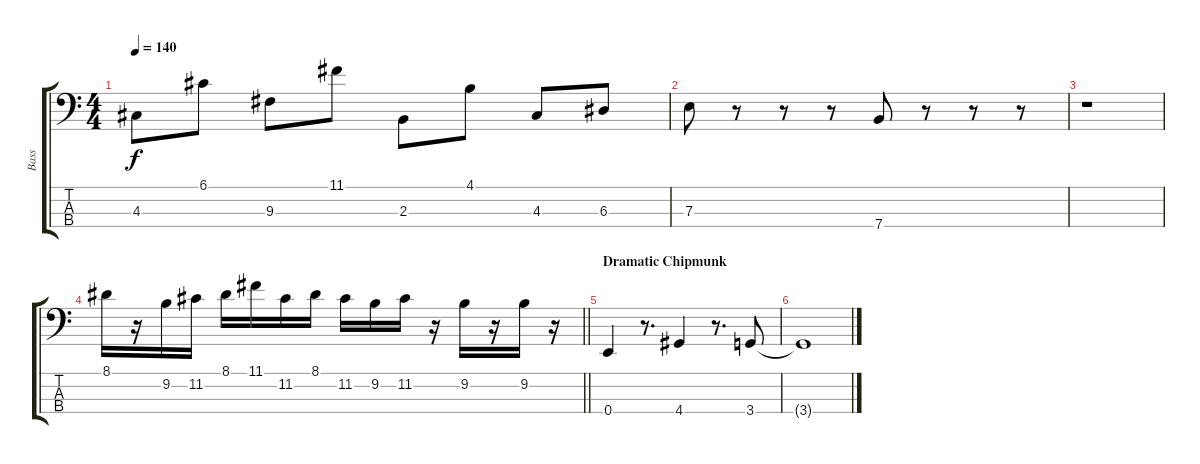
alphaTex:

\track ("Bass" "Bass") {instrument electricbassfinger}
\staff {score tabs}
\tuning (G2 D2 A1 E1) {hide}
\ts (4 4)
\tempo 140
\clef f4
\ks c
4.3.8{dy f} 6.1.8 9.3.8 11.1.8 2.3.8 4.1.8 4.3.8 6.3.8 |
7.3.8 r.8 r.8 r.8 7.4.8 r.8 r.8 r.8 |
r.1 |
\barLineRight lightlight
8.1.16 r.16 9.2.16 11.2.16 8.1.16 11.1.16 11.2.16 8.1.16 11.2.16 9.2.16 11.2.16 r.16 9.2.16 r.16 9.2.16 r.16 |
\section ("" "Dramatic Chipmunk")
0.4.4 r.8{d} 4.4.4 r.8{d} 3.4.8 |
3.4{t}.1
